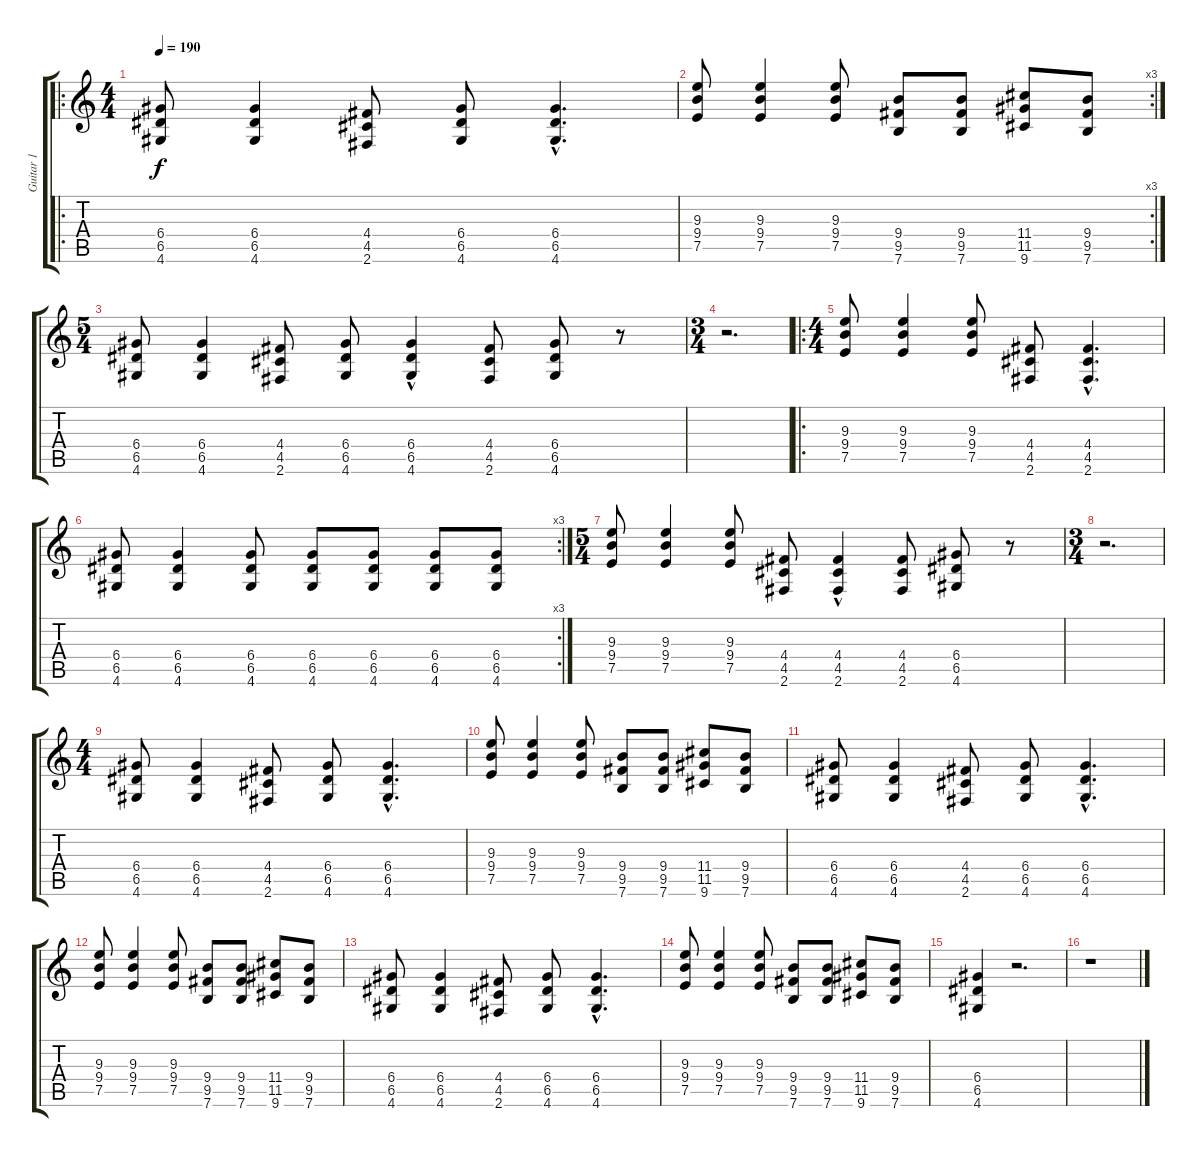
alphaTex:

\track ("Guitar 1" "Guitar 1") {instrument overdrivenguitar}
\staff {score tabs}
\tuning (E4 B3 G3 D3 A2 E2) {hide}
\ro
\ts (4 4)
\tempo 190
\clef g2
\ks c
(6.4 6.5 4.6).8{dy f} (6.4 6.5 4.6).4 (4.4 4.5 2.6).8 (6.4 6.5 4.6).8 (6.4{hac} 6.5{hac} 4.6{hac}).4{d} |
\rc 3
(9.3 9.4 7.5).8 (9.3 9.4 7.5).4 (9.3 9.4 7.5).8 (9.4 9.5 7.6).8 (9.4 9.5 7.6).8 (11.4 11.5 9.6).8 (9.4 9.5 7.6).8 |
\ts (5 4)
(6.4 6.5 4.6).8 (6.4 6.5 4.6).4 (4.4 4.5 2.6).8 (6.4 6.5 4.6).8 (6.4 6.5 4.6{hac}).4 (4.4 4.5 2.6).8 (6.4 6.5 4.6).8 r.8 |
\ts (3 4)
r.2{d} |
\ro
\ts (4 4)
(9.3 9.4 7.5).8 (9.3 9.4 7.5).4 (9.3 9.4 7.5).8 (4.4 4.5 2.6).8 (4.4{hac} 4.5{hac} 2.6{hac}).4{d} |
\rc 3
(6.4 6.5 4.6).8 (6.4 6.5 4.6).4 (6.4 6.5 4.6).8 (6.4 6.5 4.6).8 (6.4 6.5 4.6).8 (6.4 6.5 4.6).8 (6.4 6.5 4.6).8 |
\ts (5 4)
(9.3 9.4 7.5).8 (9.3 9.4 7.5).4 (9.3 9.4 7.5).8 (4.4 4.5 2.6).8 (4.4 4.5 2.6{hac}).4 (4.4 4.5 2.6).8 (6.4 6.5 4.6).8 r.8 |
\ts (3 4)
r.2{d} |
\ts (4 4)
(6.4 6.5 4.6).8 (6.4 6.5 4.6).4 (4.4 4.5 2.6).8 (6.4 6.5 4.6).8 (6.4{hac} 6.5{hac} 4.6{hac}).4{d} |
(9.3 9.4 7.5).8 (9.3 9.4 7.5).4 (9.3 9.4 7.5).8 (9.4 9.5 7.6).8 (9.4 9.5 7.6).8 (11.4 11.5 9.6).8 (9.4 9.5 7.6).8 |
(6.4 6.5 4.6).8 (6.4 6.5 4.6).4 (4.4 4.5 2.6).8 (6.4 6.5 4.6).8 (6.4{hac} 6.5{hac} 4.6{hac}).4{d} |
(9.3 9.4 7.5).8 (9.3 9.4 7.5).4 (9.3 9.4 7.5).8 (9.4 9.5 7.6).8 (9.4 9.5 7.6).8 (11.4 11.5 9.6).8 (9.4 9.5 7.6).8 |
(6.4 6.5 4.6).8 (6.4 6.5 4.6).4 (4.4 4.5 2.6).8 (6.4 6.5 4.6).8 (6.4{hac} 6.5{hac} 4.6{hac}).4{d} |
(9.3 9.4 7.5).8 (9.3 9.4 7.5).4 (9.3 9.4 7.5).8 (9.4 9.5 7.6).8 (9.4 9.5 7.6).8 (11.4 11.5 9.6).8 (9.4 9.5 7.6).8 |
(6.4 6.5 4.6).4 r.2{d} |
r.1
